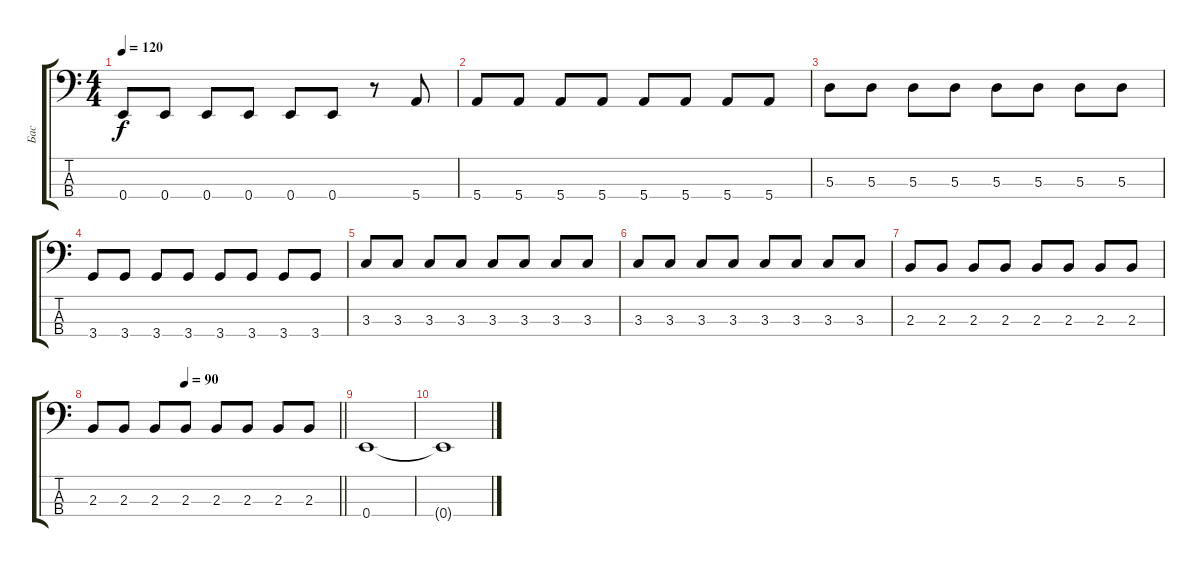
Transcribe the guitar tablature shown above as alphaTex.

\track ("Бас" "Бас") {instrument electricbassfinger}
\staff {score tabs}
\tuning (G2 D2 A1 E1) {hide}
\ts (4 4)
\tempo 120
\clef f4
\ks c
0.4.8{dy f} 0.4.8 0.4.8 0.4.8 0.4.8 0.4.8 r.8 5.4.8 |
5.4.8 5.4.8 5.4.8 5.4.8 5.4.8 5.4.8 5.4.8 5.4.8 |
5.3.8 5.3.8 5.3.8 5.3.8 5.3.8 5.3.8 5.3.8 5.3.8 |
3.4.8 3.4.8 3.4.8 3.4.8 3.4.8 3.4.8 3.4.8 3.4.8 |
3.3.8 3.3.8 3.3.8 3.3.8 3.3.8 3.3.8 3.3.8 3.3.8 |
3.3.8 3.3.8 3.3.8 3.3.8 3.3.8 3.3.8 3.3.8 3.3.8 |
2.3.8 2.3.8 2.3.8 2.3.8 2.3.8 2.3.8 2.3.8 2.3.8 |
\tempo (90 0.375)
\barLineRight lightlight
2.3.8 2.3.8 2.3.8 2.3.8 2.3.8 2.3.8 2.3.8 2.3.8 |
0.4.1{volume 0} |
0.4{t}.1
